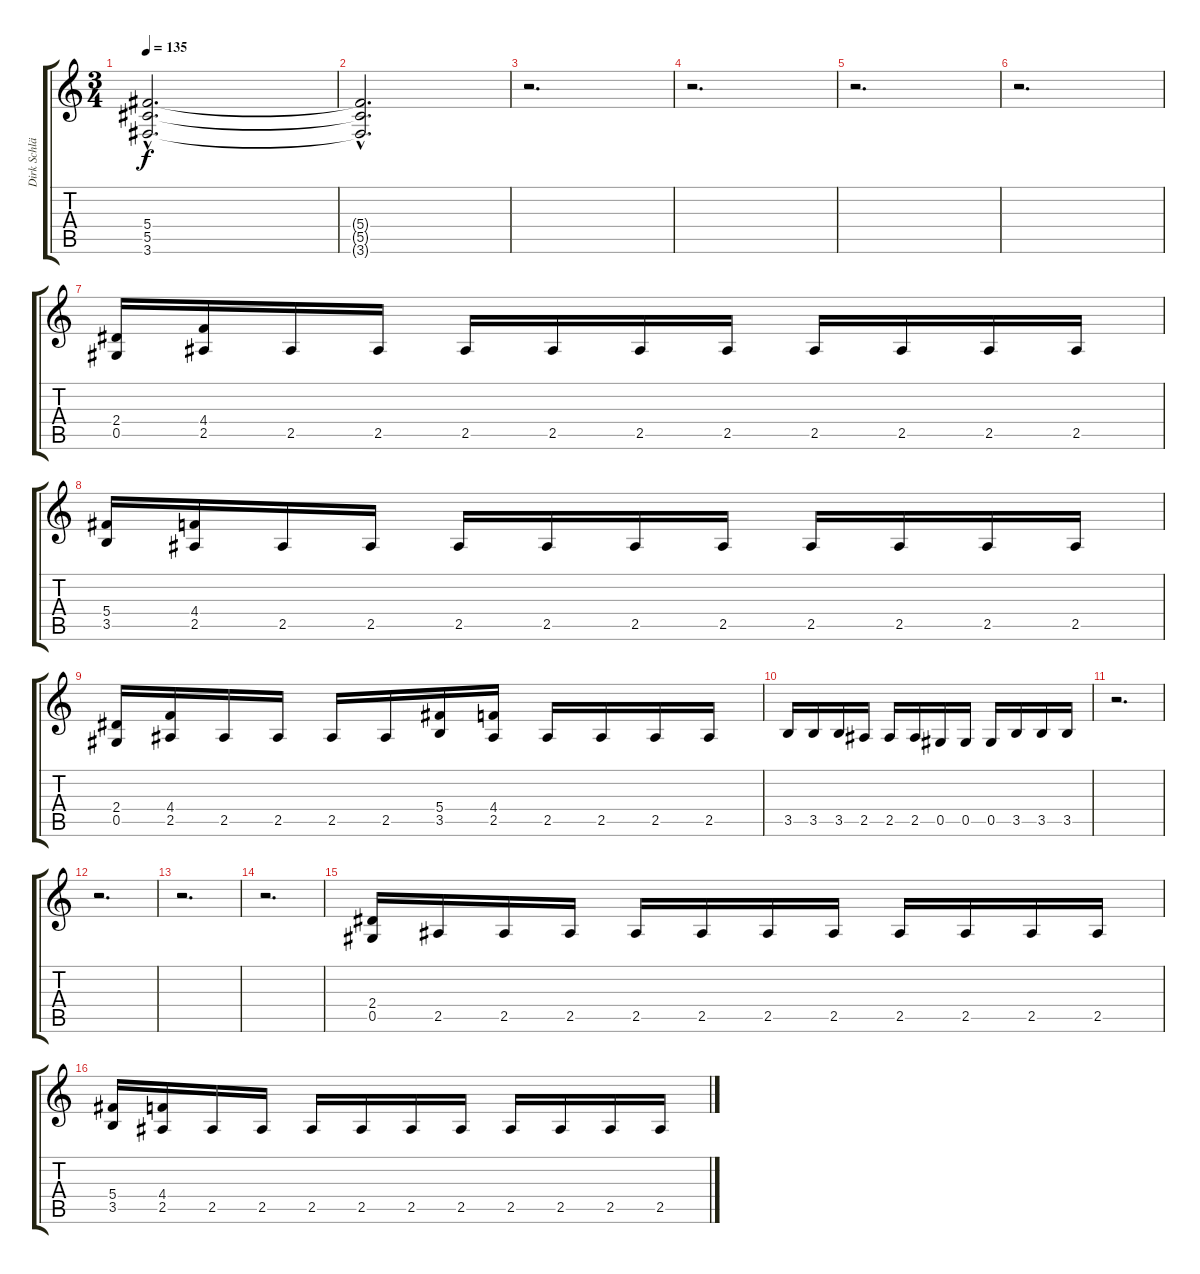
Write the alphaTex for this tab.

\track ("Dirk Schlächter" "Dirk Schlä") {instrument overdrivenguitar}
\staff {score tabs}
\tuning (Eb4 Bb3 Gb3 Db3 Ab2 Eb2) {hide}
\ts (3 4)
\tempo 135
\clef g2
\ks c
(5.4{hac} 5.5{hac} 3.6{hac}).2{d dy f} |
(5.4{hac t} 5.5{hac t} 3.6{hac t}).2{d} |
r.2{d} |
r.2{d} |
r.2{d} |
r.2{d} |
(2.4 0.5).16 (4.4 2.5).16 2.5.16 2.5.16 2.5.16 2.5.16 2.5.16 2.5.16 2.5.16 2.5.16 2.5.16 2.5.16 |
(5.4 3.5).16 (4.4 2.5).16 2.5.16 2.5.16 2.5.16 2.5.16 2.5.16 2.5.16 2.5.16 2.5.16 2.5.16 2.5.16 |
(2.4 0.5).16 (4.4 2.5).16 2.5.16 2.5.16 2.5.16 2.5.16 (5.4 3.5).16 (4.4 2.5).16 2.5.16 2.5.16 2.5.16 2.5.16 |
3.5.16 3.5.16 3.5.16 2.5.16 2.5.16 2.5.16 0.5.16 0.5.16 0.5.16 3.5.16 3.5.16 3.5.16 |
r.2{d} |
r.2{d} |
r.2{d} |
r.2{d} |
(2.4 0.5).16 2.5.16 2.5.16 2.5.16 2.5.16 2.5.16 2.5.16 2.5.16 2.5.16 2.5.16 2.5.16 2.5.16 |
(5.4 3.5).16 (4.4 2.5).16 2.5.16 2.5.16 2.5.16 2.5.16 2.5.16 2.5.16 2.5.16 2.5.16 2.5.16 2.5.16
